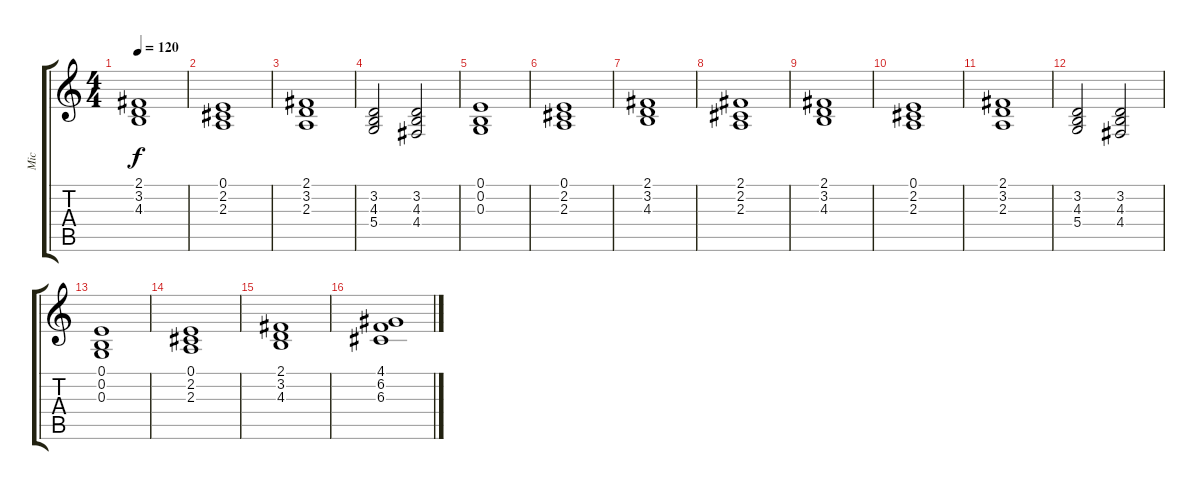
\track ("Mic" "Mic") {instrument synthstrings1}
\staff {score tabs}
\tuning (E4 B3 G3 D3 A2 E2) {hide}
\ts (4 4)
\tempo 120
\clef g2
\ks c
(2.1 3.2 4.3).1{dy f instrument synthstrings1} |
(0.1 2.2 2.3).1 |
(2.1 3.2 2.3).1 |
(3.2 4.3 5.4).2 (3.2 4.3 4.4).2 |
(0.1 0.2 0.3).1 |
(0.1 2.2 2.3).1 |
(2.1 3.2 4.3).1 |
(2.1 2.2 2.3).1 |
(2.1 3.2 4.3).1 |
(0.1 2.2 2.3).1 |
(2.1 3.2 2.3).1 |
(3.2 4.3 5.4).2 (3.2 4.3 4.4).2 |
(0.1 0.2 0.3).1 |
(0.1 2.2 2.3).1 |
(2.1 3.2 4.3).1 |
(4.1 6.2 6.3).1
